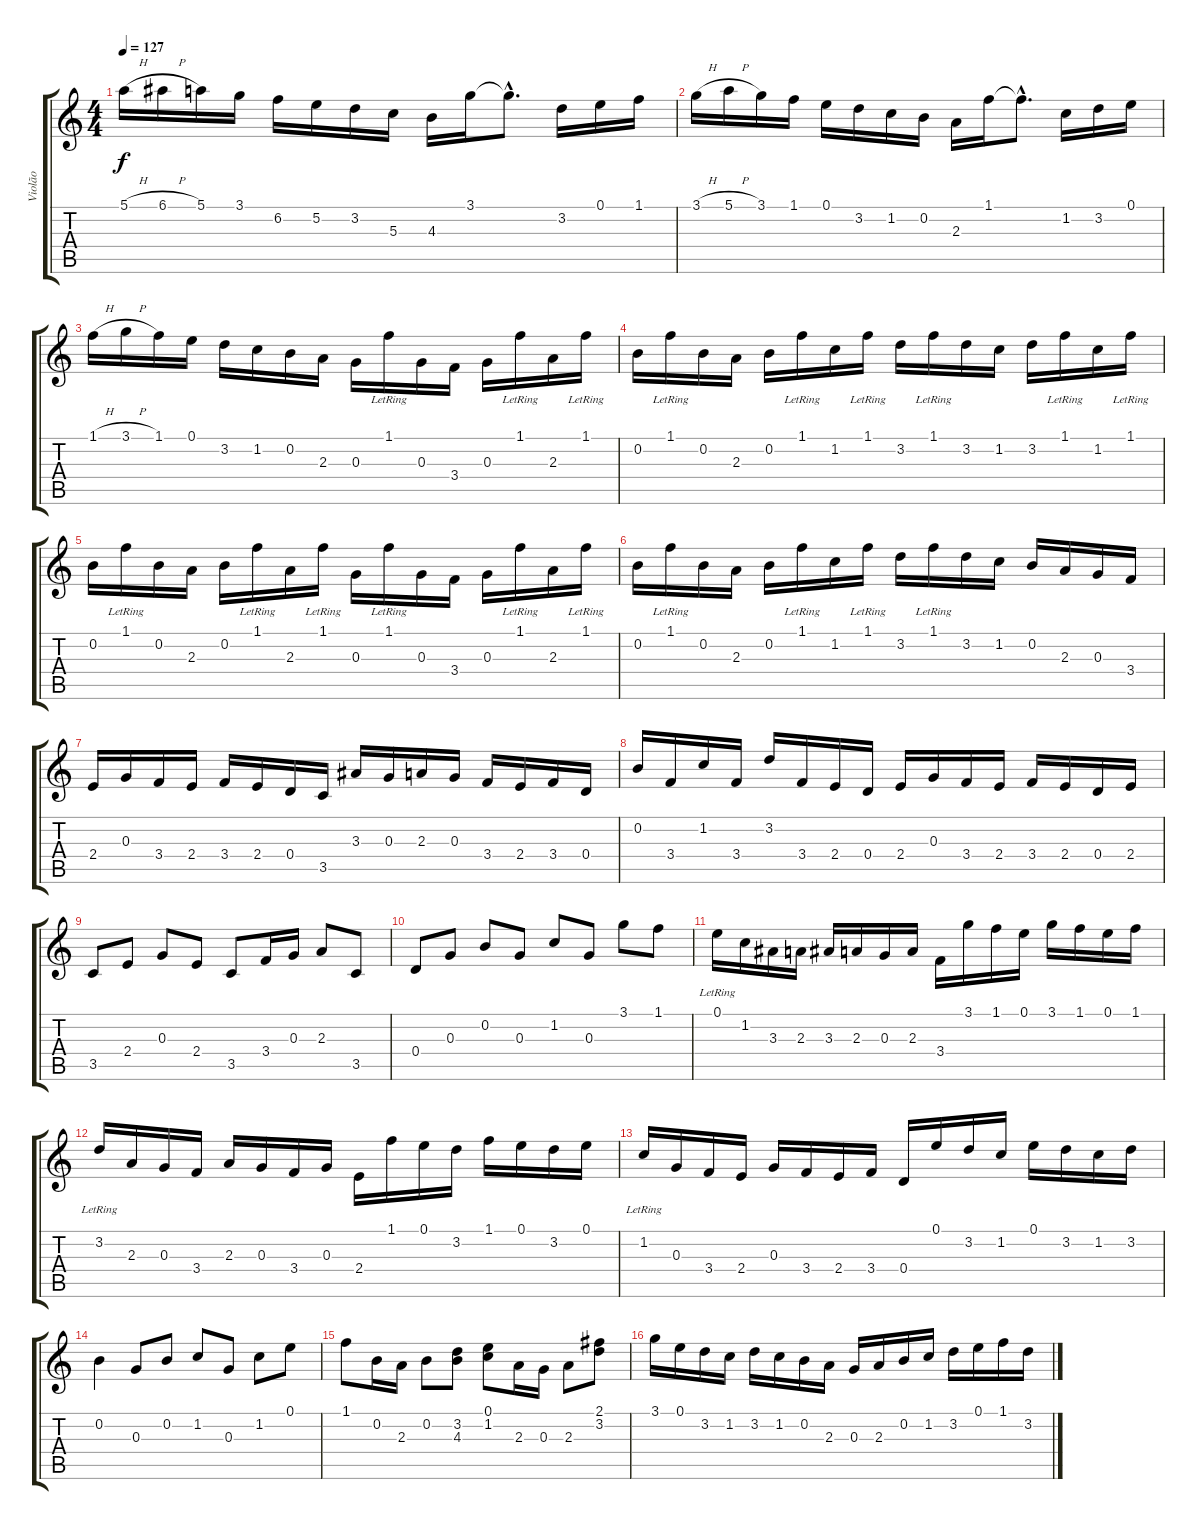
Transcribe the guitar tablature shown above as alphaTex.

\track ("Violão" "Violão") {instrument acousticguitarsteel}
\staff {score tabs}
\tuning (E4 B3 G3 D3 A2 E2) {hide}
\ts (4 4)
\tempo 127
\clef g2
\ks c
5.1{h}.16{dy f} 6.1{h}.16 5.1.16 3.1.16 6.2.16 5.2.16 3.2.16 5.3.16 4.3.16 3.1.16 3.1{hac t}.8{d} 3.2.16 0.1.16 1.1.16 |
3.1{h}.16 5.1{h}.16 3.1.16 1.1.16 0.1.16 3.2.16 1.2.16 0.2.16 2.3.16 1.1.16 1.1{hac t}.8{d} 1.2.16 3.2.16 0.1.16 |
1.1{h}.16 3.1{h}.16 1.1.16 0.1.16 3.2.16 1.2.16 0.2.16 2.3.16 0.3.16 1.1{lr}.16 0.3.16 3.4.16 0.3.16 1.1{lr}.16 2.3.16 1.1{lr}.16 |
0.2.16 1.1{lr}.16 0.2.16 2.3.16 0.2.16 1.1{lr}.16 1.2.16 1.1{lr}.16 3.2.16 1.1{lr}.16 3.2.16 1.2.16 3.2.16 1.1{lr}.16 1.2.16 1.1{lr}.16 |
0.2.16 1.1{lr}.16 0.2.16 2.3.16 0.2.16 1.1{lr}.16 2.3.16 1.1{lr}.16 0.3.16 1.1{lr}.16 0.3.16 3.4.16 0.3.16 1.1{lr}.16 2.3.16 1.1{lr}.16 |
0.2.16 1.1{lr}.16 0.2.16 2.3.16 0.2.16 1.1{lr}.16 1.2.16 1.1{lr}.16 3.2.16 1.1{lr}.16 3.2.16 1.2.16 0.2.16 2.3.16 0.3.16 3.4.16 |
2.4.16 0.3.16 3.4.16 2.4.16 3.4.16 2.4.16 0.4.16 3.5.16 3.3.16 0.3.16 2.3.16 0.3.16 3.4.16 2.4.16 3.4.16 0.4.16 |
0.2.16 3.4.16 1.2.16 3.4.16 3.2.16 3.4.16 2.4.16 0.4.16 2.4.16 0.3.16 3.4.16 2.4.16 3.4.16 2.4.16 0.4.16 2.4.16 |
3.5.8 2.4.8 0.3.8 2.4.8 3.5.8 3.4.16 0.3.16 2.3.8 3.5.8 |
0.4.8 0.3.8 0.2.8 0.3.8 1.2.8 0.3.8 3.1.8 1.1.8 |
0.1{lr}.16 1.2.16 3.3.16 2.3.16 3.3.16 2.3.16 0.3.16 2.3.16 3.4.16 3.1.16 1.1.16 0.1.16 3.1.16 1.1.16 0.1.16 1.1.16 |
3.2{lr}.16 2.3.16 0.3.16 3.4.16 2.3.16 0.3.16 3.4.16 0.3.16 2.4.16 1.1.16 0.1.16 3.2.16 1.1.16 0.1.16 3.2.16 0.1.16 |
1.2{lr}.16 0.3.16 3.4.16 2.4.16 0.3.16 3.4.16 2.4.16 3.4.16 0.4.16 0.1.16 3.2.16 1.2.16 0.1.16 3.2.16 1.2.16 3.2.16 |
0.2.4 0.3.8 0.2.8 1.2.8 0.3.8 1.2.8 0.1.8 |
1.1.8 0.2.16 2.3.16 0.2.8 (3.2 4.3).8 (0.1 1.2).8 2.3.16 0.3.16 2.3.8 (2.1 3.2).8 |
3.1.16 0.1.16 3.2.16 1.2.16 3.2.16 1.2.16 0.2.16 2.3.16 0.3.16 2.3.16 0.2.16 1.2.16 3.2.16 0.1.16 1.1.16 3.2.16
